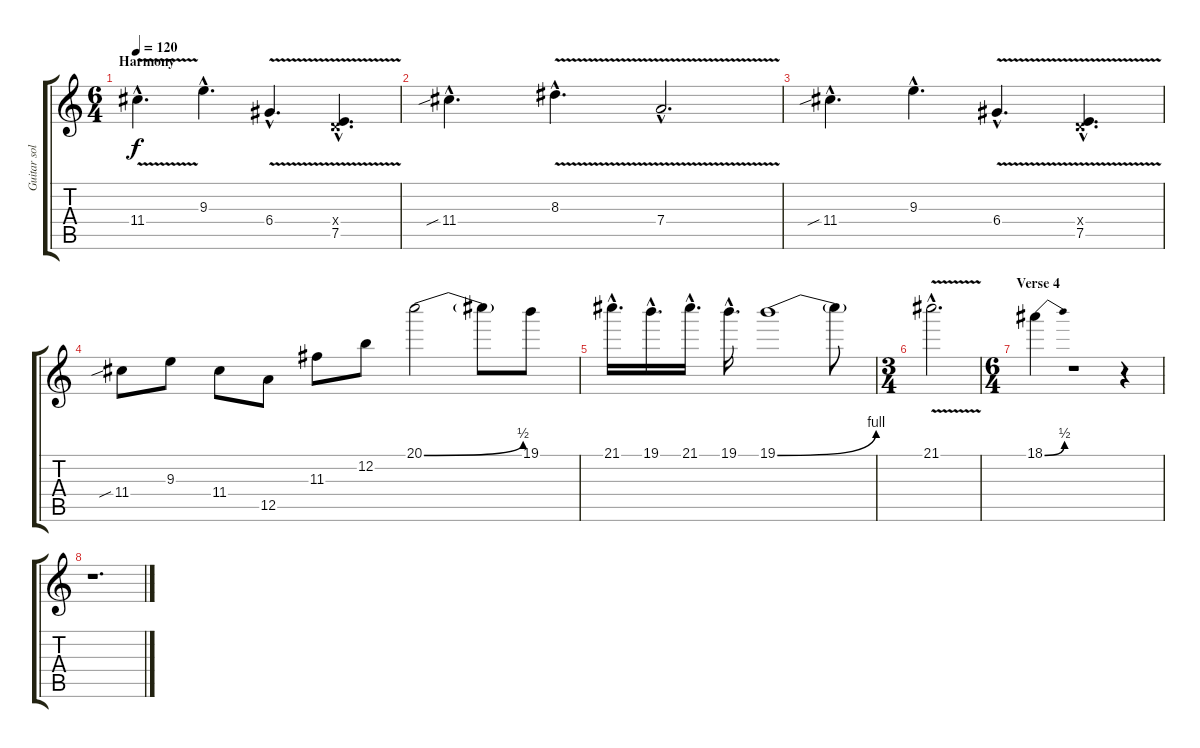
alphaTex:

\track ("Guitar solos" "Guitar sol") {instrument overdrivenguitar}
\staff {score tabs}
\tuning (E4 B3 G3 D3 A2 E2) {hide}
\ts (6 4)
\section ("" "Harmony")
\tempo 120
\clef g2
\ks c
11.4{v hac}.4{d dy f} 9.3{hac}.4{d} 6.4{v hac}.4{d} (0.4{hac x} 7.5{v hac}).4{d} |
11.4{sib hac}.4{d} 8.3{v hac}.4{d} 7.4{v hac}.2{d} |
11.4{sib hac}.4{d} 9.3{hac}.4{d} 6.4{v hac}.4{d} (0.4{hac x} 7.5{v hac}).4{d} |
11.4{sib}.8 9.3.8 11.4.8 12.5.8 11.3.8 12.2.8 20.1{be (bend 0 0 60 2)}.2 20.1{t}.8 19.1.8 |
21.1{hac}.16{d} 19.1{hac}.16{d} 21.1{hac}.16{d} 19.1{hac}.16{d} 19.1{be (bend 0 0 60 4)}.1 19.1{t}.8 |
\ts (3 4)
21.1{v hac}.2{d} |
\ts (6 4)
\section ("" "Verse 4")
18.1{be (bend 0 0 60 2)}.4 r.1 r.4 |
r.1{d}
